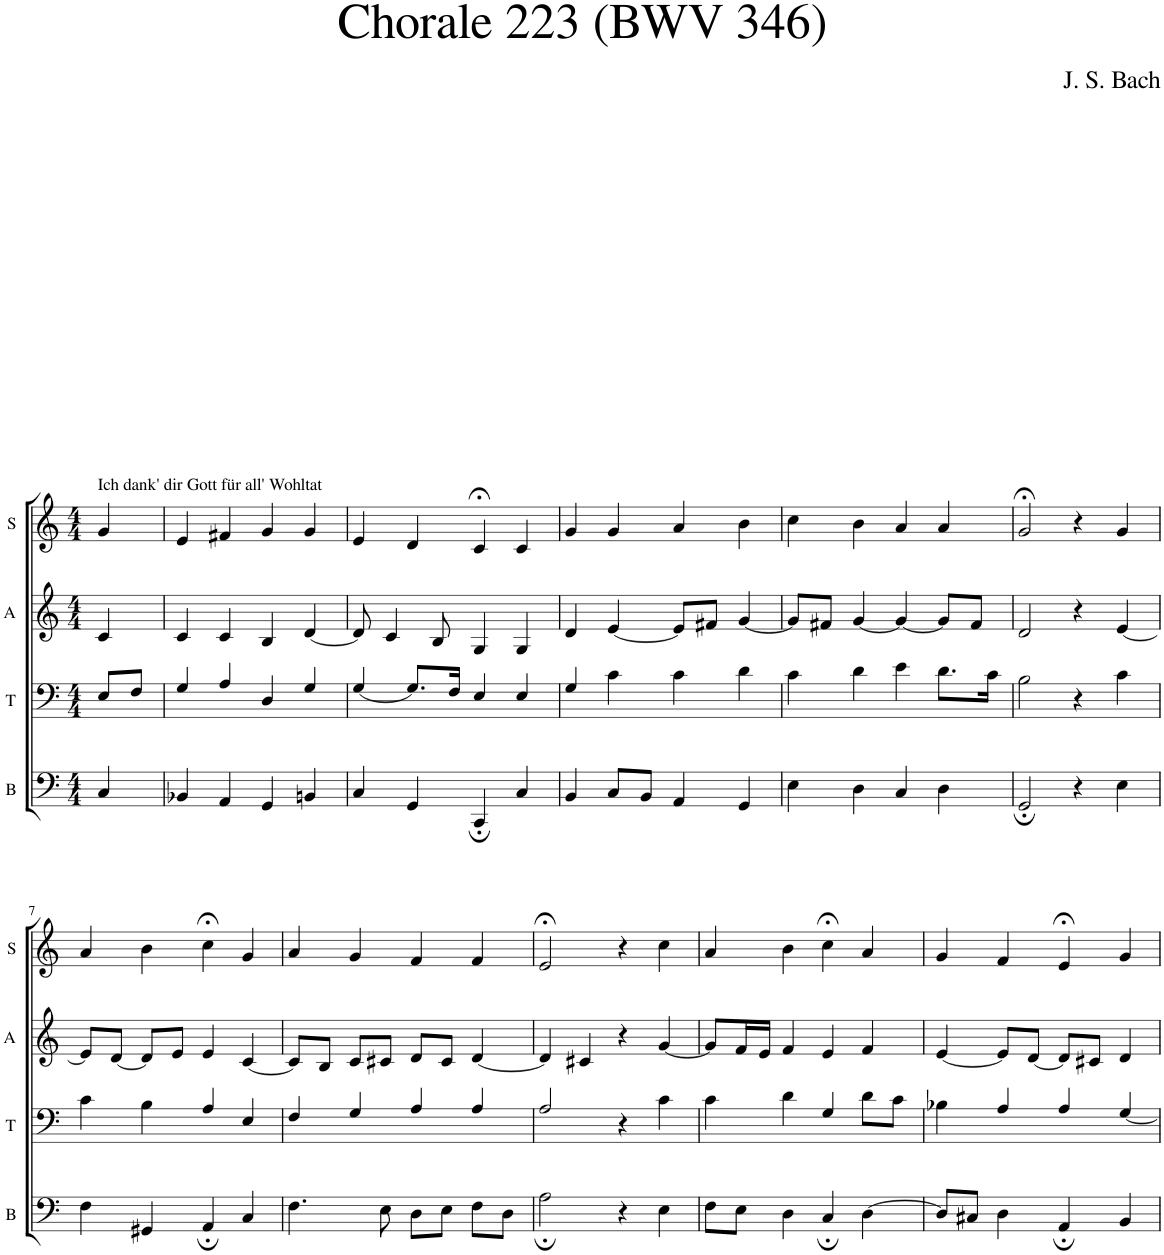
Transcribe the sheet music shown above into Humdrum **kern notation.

**kern	**kern	**kern	**kern
*part4	*part3	*part2	*part1
*staff4	*staff3	*staff2	*staff1
*I"B	*I"T	*I"A	*I"S
*I'B	*I'T	*I'A	*I'S
*clefF4	*clefF4	*clefG2	*clefG2
*k[]	*k[]	*k[]	*k[]
*M4/4	*M4/4	*M4/4	*M4/4
=1	=1	=1	=1
!	!	!	!LO:TX:a:t=Ich dank' dir Gott für all' Wohltat
4C/	8E/L	4c/	4g/
.	8F/J	.	.
=2	=2	=2	=2
4BB-X/	4G/	4c/	4e/
4AA/	4A/	4c/	4f#X/
4GG/	4D/	4B/	4g/
4BBn/	4G/	[4d/	4g/
=3	=3	=3	=3
4C/	[4G/	8d/]	4e/
.	.	4c/	.
4GG/	8.G/L]	.	4d/
.	.	8B/	.
.	16F/Jk	.	.
4CC;/	4E/	4G/	4c;</
4C/	4E/	4G/	4c/
=4	=4	=4	=4
4BB/	4G/	4d/	4g/
8C/L	4c\	[4e/	4g/
8BB/J	.	.	.
4AA/	4c\	8e/L]	4a/
.	.	8f#X/J	.
4GG/	4d\	[4g/	4b\
=5	=5	=5	=5
4E\	4c\	8g/L]	4cc\
.	.	8f#X/J	.
4D\	4d\	[4g/	4b\
4C/	4e\	4g/_	4a/
4D\	8.d\L	8g/L]	4a/
.	.	8f#/J	.
.	16c\Jk	.	.
=6	=6	=6	=6
2GG;/	2B\	2d/	2g;</
4r	4r	4r	4r
4E\	4c\	[4e/	4g/
!!LO:LB:g=z
=7	=7	=7	=7
4F\	4c\	8e/L]	4a/
.	.	[8d/J	.
4GG#X/	4B\	8d/L]	4b\
.	.	8e/J	.
4AA;/	4A/	4e/	4cc;<\
4C/	4E/	[4c/	4g/
=8	=8	=8	=8
4.F\	4F/	8c/L]	4a/
.	.	8B/J	.
.	4G/	8c/L	4g/
8E\	.	8c#X/J	.
8D\L	4A/	8d/L	4f/
8E\J	.	8c#/J	.
8F\L	4A/	[4d/	4f/
8D\J	.	.	.
=9	=9	=9	=9
2A;\	2A/	4d/]	2e;</
.	.	4c#X/	.
4r	4r	4r	4r
4E\	4c\	[4g/	4cc\
=10	=10	=10	=10
8F\L	4c\	8g/L]	4a/
8E\J	.	16f/L	.
.	.	16e/JJ	.
4D\	4d\	4f/	4b\
4C;/	4G/	4e/	4cc;<\
[4D\	8d\L	4f/	4a/
.	8c\J	.	.
=11	=11	=11	=11
8D/L]	4B-X\	[4e/	4g/
8C#X/J	.	.	.
4D\	4A/	8e/L]	4f/
.	.	[8d/J	.
4AA;/	4A/	8d/L]	4e;</
.	.	8c#X/J	.
4BB/	[4G/	4d/	4g/
=	=	=	=
*-	*-	*-	*-
